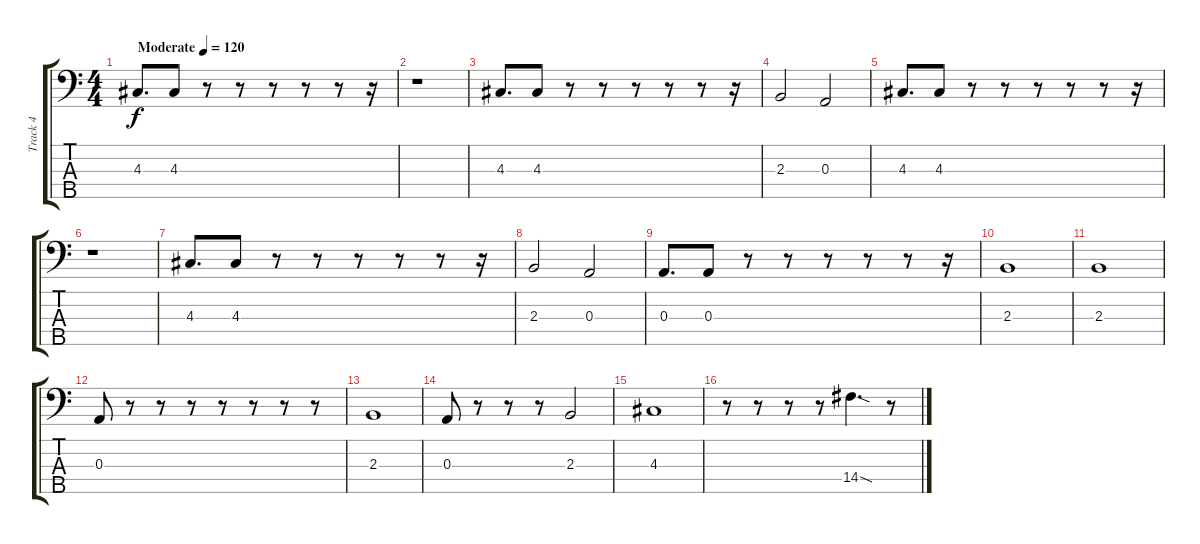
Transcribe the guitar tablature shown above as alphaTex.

\track ("Track 4" "Track 4") {instrument electricbassfinger}
\staff {score tabs}
\tuning (G2 D2 A1 E1 B0) {hide}
\ts (4 4)
\tempo (120 "Moderate")
\clef f4
\ks c
4.3.8{d dy f instrument electricbassfinger} 4.3.8 r.8 r.8 r.8 r.8 r.8 r.16 |
r.1 |
4.3.8{d} 4.3.8 r.8 r.8 r.8 r.8 r.8 r.16 |
2.3.2 0.3.2 |
4.3.8{d} 4.3.8 r.8 r.8 r.8 r.8 r.8 r.16 |
r.1 |
4.3.8{d} 4.3.8 r.8 r.8 r.8 r.8 r.8 r.16 |
2.3.2 0.3.2 |
0.3.8{d} 0.3.8 r.8 r.8 r.8 r.8 r.8 r.16 |
2.3.1 |
2.3.1 |
0.3.8 r.8 r.8 r.8 r.8 r.8 r.8 r.8 |
2.3.1 |
0.3.8 r.8 r.8 r.8 2.3.2 |
4.3.1 |
r.8 r.8 r.8 r.8 14.4{sod}.4{d} r.8
